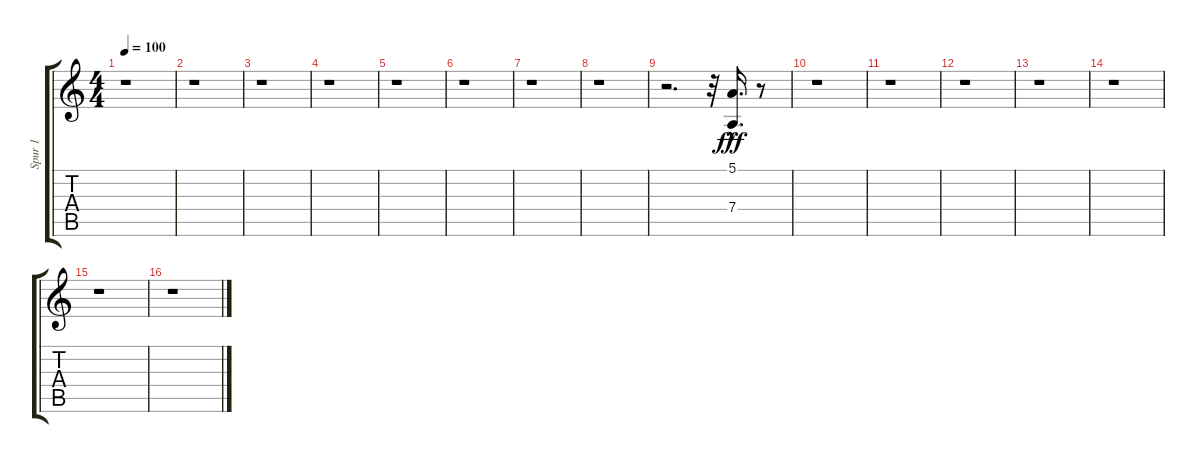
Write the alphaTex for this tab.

\track ("Spur 1" "Spur 1") {instrument orchestrahit}
\staff {score tabs}
\tuning (E4 B3 G3 D3 A2 E2) {hide}
\ts (4 4)
\tempo 100
\clef g2
\ks c
r.1{dy ff} |
r.1 |
r.1 |
r.1 |
r.1 |
r.1 |
r.1 |
r.1 |
r.2{d} r.32 (5.1{hac} 7.4{hac}).16{d dy fff} r.8 |
r.1 |
r.1 |
r.1 |
r.1 |
r.1 |
r.1 |
r.1
